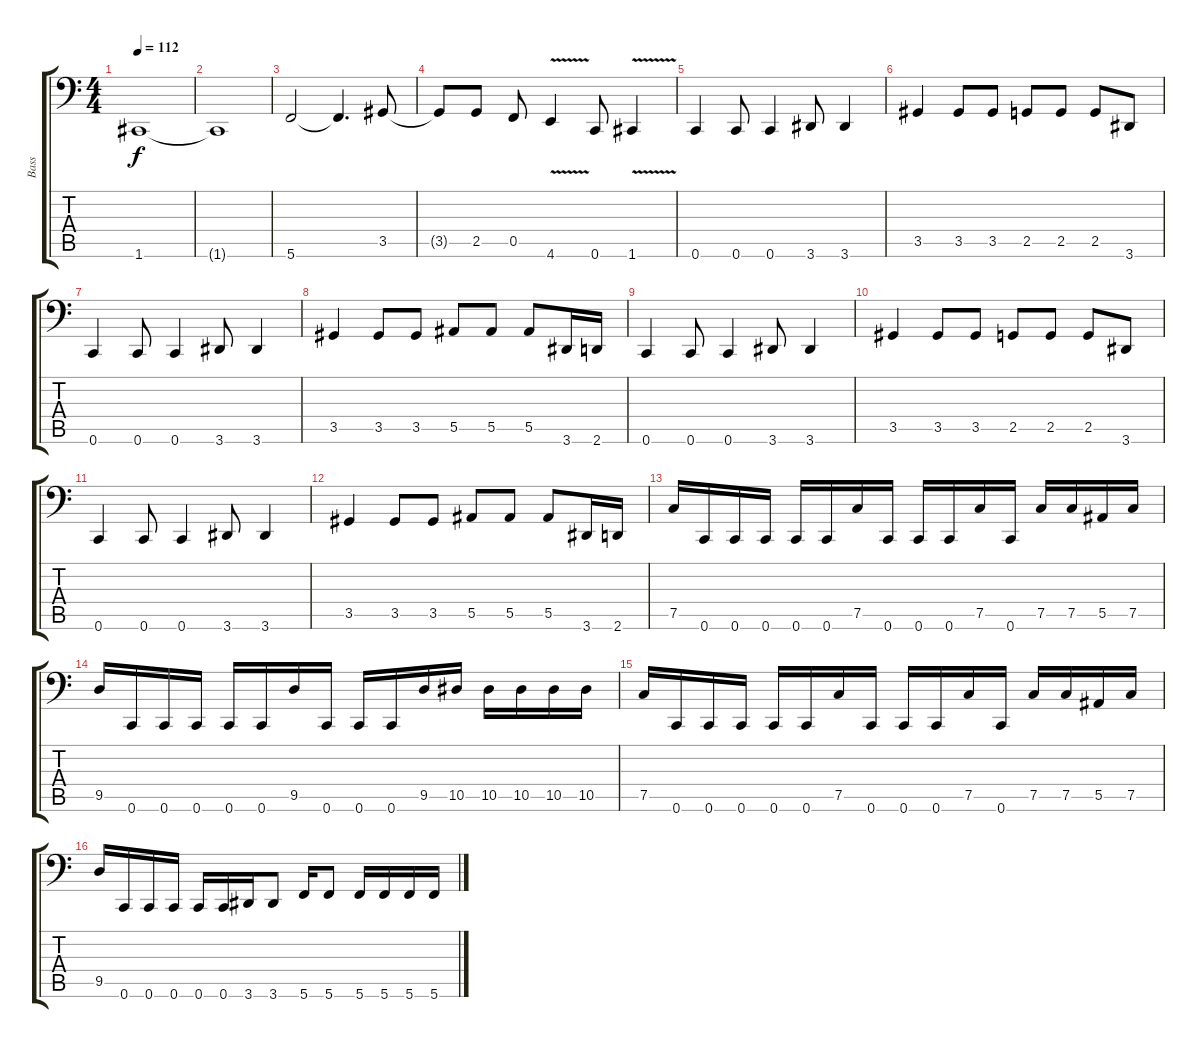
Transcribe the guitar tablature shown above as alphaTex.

\track ("Bass" "Bass") {instrument electricbasspick}
\staff {score tabs}
\tuning (C3 G2 Eb2 Bb1 F1 C1) {hide}
\ts (4 4)
\tempo 112
\clef f4
\ks c
1.6{t}.1{dy f} |
1.6{t}.1 |
5.6.2 5.6{t}.4{d} 3.5.8 |
3.5{t}.8 2.5.8 0.5.8 4.6{v}.4 0.6.8 1.6{v}.4 |
0.6.4 0.6.8 0.6.4 3.6.8 3.6.4 |
3.5.4 3.5.8 3.5.8 2.5.8 2.5.8 2.5.8 3.6.8 |
0.6.4 0.6.8 0.6.4 3.6.8 3.6.4 |
3.5.4 3.5.8 3.5.8 5.5.8 5.5.8 5.5.8 3.6.16 2.6.16 |
0.6.4 0.6.8 0.6.4 3.6.8 3.6.4 |
3.5.4 3.5.8 3.5.8 2.5.8 2.5.8 2.5.8 3.6.8 |
0.6.4 0.6.8 0.6.4 3.6.8 3.6.4 |
3.5.4 3.5.8 3.5.8 5.5.8 5.5.8 5.5.8 3.6.16 2.6.16 |
7.5.16 0.6.16 0.6.16 0.6.16 0.6.16 0.6.16 7.5.16 0.6.16 0.6.16 0.6.16 7.5.16 0.6.16 7.5.16 7.5.16 5.5.16 7.5.16 |
9.5.16 0.6.16 0.6.16 0.6.16 0.6.16 0.6.16 9.5.16 0.6.16 0.6.16 0.6.16 9.5.16 10.5.16 10.5.16 10.5.16 10.5.16 10.5.16 |
7.5.16 0.6.16 0.6.16 0.6.16 0.6.16 0.6.16 7.5.16 0.6.16 0.6.16 0.6.16 7.5.16 0.6.16 7.5.16 7.5.16 5.5.16 7.5.16 |
9.5.16 0.6.16 0.6.16 0.6.16 0.6.16 0.6.16 3.6.16 3.6.8 5.6.16 5.6.8 5.6.16 5.6.16 5.6.16 5.6.16
